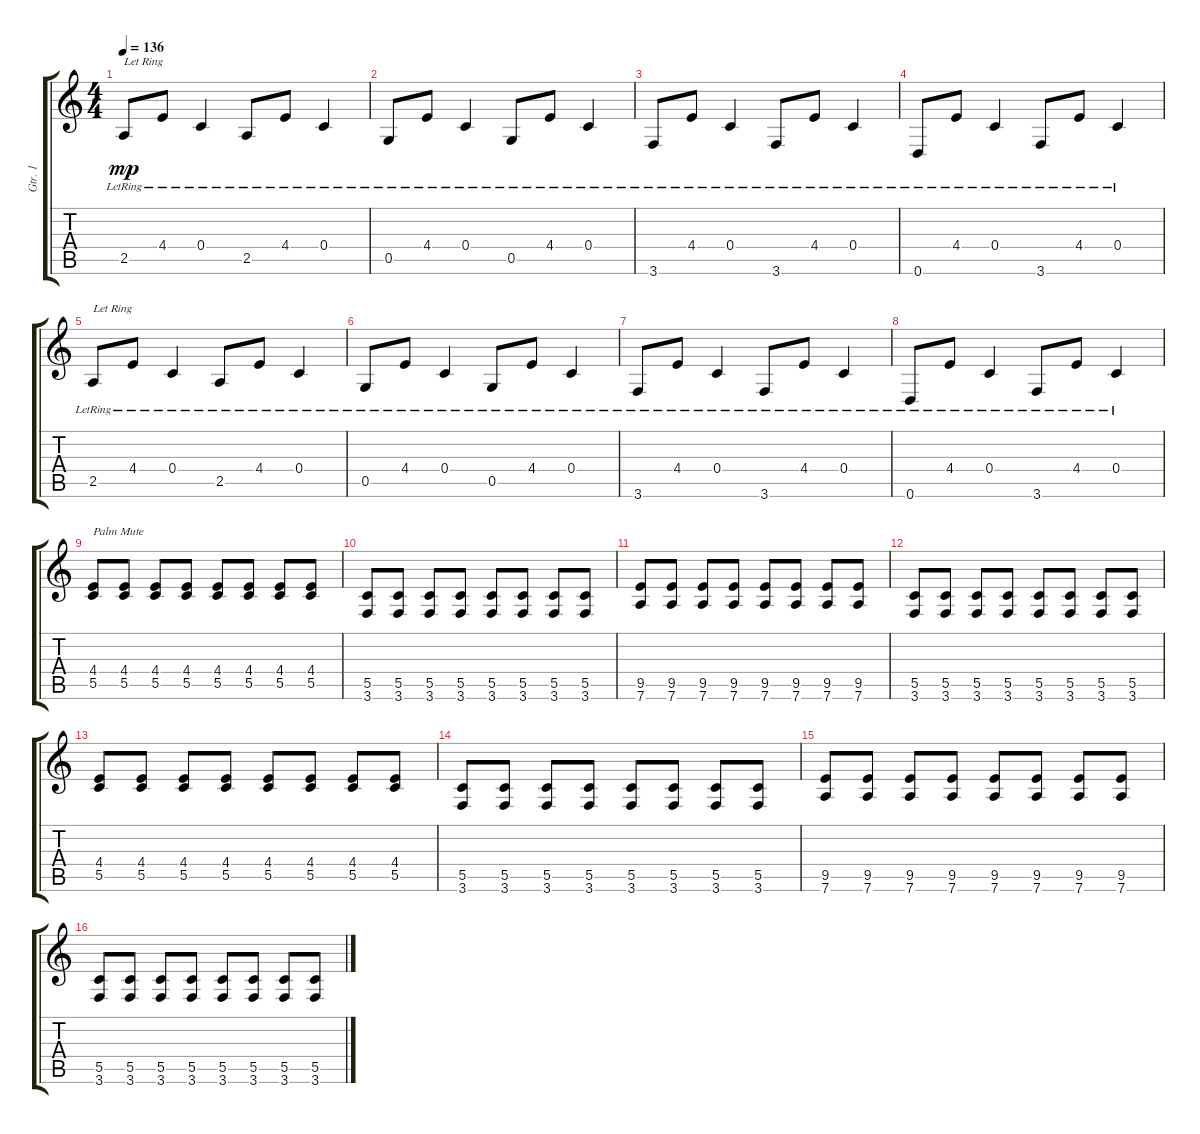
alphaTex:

\track ("Gtr. 1" "Gtr. 1") {instrument electricguitarclean}
\staff {score tabs}
\tuning (D4 A3 F3 C3 G2 D2) {hide}
\ts (4 4)
\tempo 136
\clef g2
\ks c
2.5{lr}.8{txt "Let Ring" dy mp instrument electricguitarclean} 4.4{lr}.8 0.4{lr}.4 2.5{lr}.8 4.4{lr}.8 0.4{lr}.4 |
0.5{lr}.8 4.4{lr}.8 0.4{lr}.4 0.5{lr}.8 4.4{lr}.8 0.4{lr}.4 |
3.6{lr}.8 4.4{lr}.8 0.4{lr}.4 3.6{lr}.8 4.4{lr}.8 0.4{lr}.4 |
0.6{lr}.8 4.4{lr}.8 0.4{lr}.4 3.6{lr}.8 4.4{lr}.8 0.4{lr}.4 |
2.5{lr}.8{txt "Let Ring"} 4.4{lr}.8 0.4{lr}.4 2.5{lr}.8 4.4{lr}.8 0.4{lr}.4 |
0.5{lr}.8 4.4{lr}.8 0.4{lr}.4 0.5{lr}.8 4.4{lr}.8 0.4{lr}.4 |
3.6{lr}.8 4.4{lr}.8 0.4{lr}.4 3.6{lr}.8 4.4{lr}.8 0.4{lr}.4 |
0.6{lr}.8 4.4{lr}.8 0.4{lr}.4 3.6{lr}.8 4.4{lr}.8 0.4{lr}.4 |
(4.4 5.5).8{txt "Palm Mute" instrument electricguitarmuted} (4.4 5.5).8 (4.4 5.5).8 (4.4 5.5).8 (4.4 5.5).8 (4.4 5.5).8 (4.4 5.5).8 (4.4 5.5).8 |
(5.5 3.6).8 (5.5 3.6).8 (5.5 3.6).8 (5.5 3.6).8 (5.5 3.6).8 (5.5 3.6).8 (5.5 3.6).8 (5.5 3.6).8 |
(9.5 7.6).8 (9.5 7.6).8 (9.5 7.6).8 (9.5 7.6).8 (9.5 7.6).8 (9.5 7.6).8 (9.5 7.6).8 (9.5 7.6).8 |
(5.5 3.6).8 (5.5 3.6).8 (5.5 3.6).8 (5.5 3.6).8 (5.5 3.6).8 (5.5 3.6).8 (5.5 3.6).8 (5.5 3.6).8 |
(4.4 5.5).8 (4.4 5.5).8 (4.4 5.5).8 (4.4 5.5).8 (4.4 5.5).8 (4.4 5.5).8 (4.4 5.5).8 (4.4 5.5).8 |
(5.5 3.6).8 (5.5 3.6).8 (5.5 3.6).8 (5.5 3.6).8 (5.5 3.6).8 (5.5 3.6).8 (5.5 3.6).8 (5.5 3.6).8 |
(9.5 7.6).8 (9.5 7.6).8 (9.5 7.6).8 (9.5 7.6).8 (9.5 7.6).8 (9.5 7.6).8 (9.5 7.6).8 (9.5 7.6).8 |
(5.5 3.6).8 (5.5 3.6).8 (5.5 3.6).8 (5.5 3.6).8 (5.5 3.6).8 (5.5 3.6).8 (5.5 3.6).8 (5.5 3.6).8
